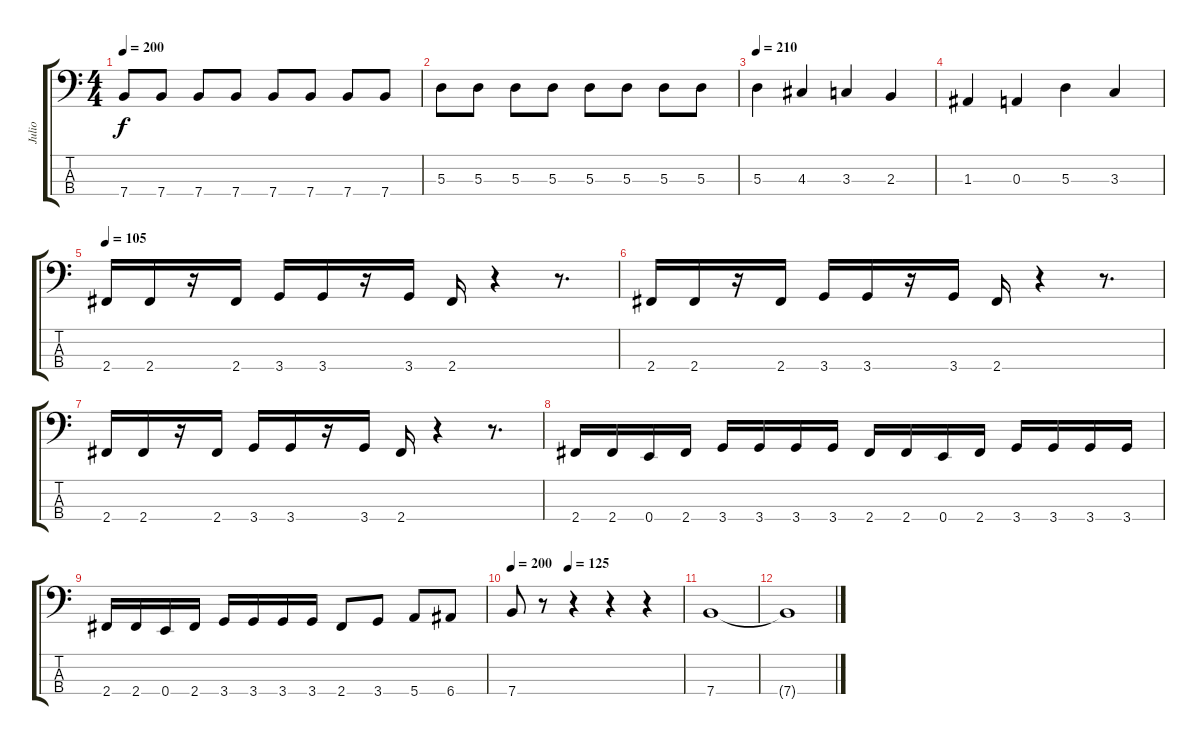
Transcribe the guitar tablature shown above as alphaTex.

\track ("Julio" "Julio") {instrument electricbassfinger}
\staff {score tabs}
\tuning (G2 D2 A1 E1) {hide}
\ts (4 4)
\tempo 200
\clef f4
\ks c
7.4.8{dy f} 7.4.8 7.4.8 7.4.8 7.4.8 7.4.8 7.4.8 7.4.8 |
5.3.8 5.3.8 5.3.8 5.3.8 5.3.8 5.3.8 5.3.8 5.3.8 |
\tempo 210
5.3.4 4.3.4 3.3.4 2.3.4 |
1.3.4 0.3.4 5.3.4 3.3.4 |
\tempo 105
2.4.16 2.4.16 r.16 2.4.16 3.4.16 3.4.16 r.16 3.4.16 2.4.16 r.4 r.8{d} |
2.4.16 2.4.16 r.16 2.4.16 3.4.16 3.4.16 r.16 3.4.16 2.4.16 r.4 r.8{d} |
2.4.16 2.4.16 r.16 2.4.16 3.4.16 3.4.16 r.16 3.4.16 2.4.16 r.4 r.8{d} |
2.4.16 2.4.16 0.4.16 2.4.16 3.4.16 3.4.16 3.4.16 3.4.16 2.4.16 2.4.16 0.4.16 2.4.16 3.4.16 3.4.16 3.4.16 3.4.16 |
2.4.16 2.4.16 0.4.16 2.4.16 3.4.16 3.4.16 3.4.16 3.4.16 2.4.8 3.4.8 5.4.8 6.4.8 |
\tempo 200
\tempo (125 0.3333333333333333)
7.4.8 r.8 r.4 r.4 r.4 |
7.4.1 |
7.4{t}.1
